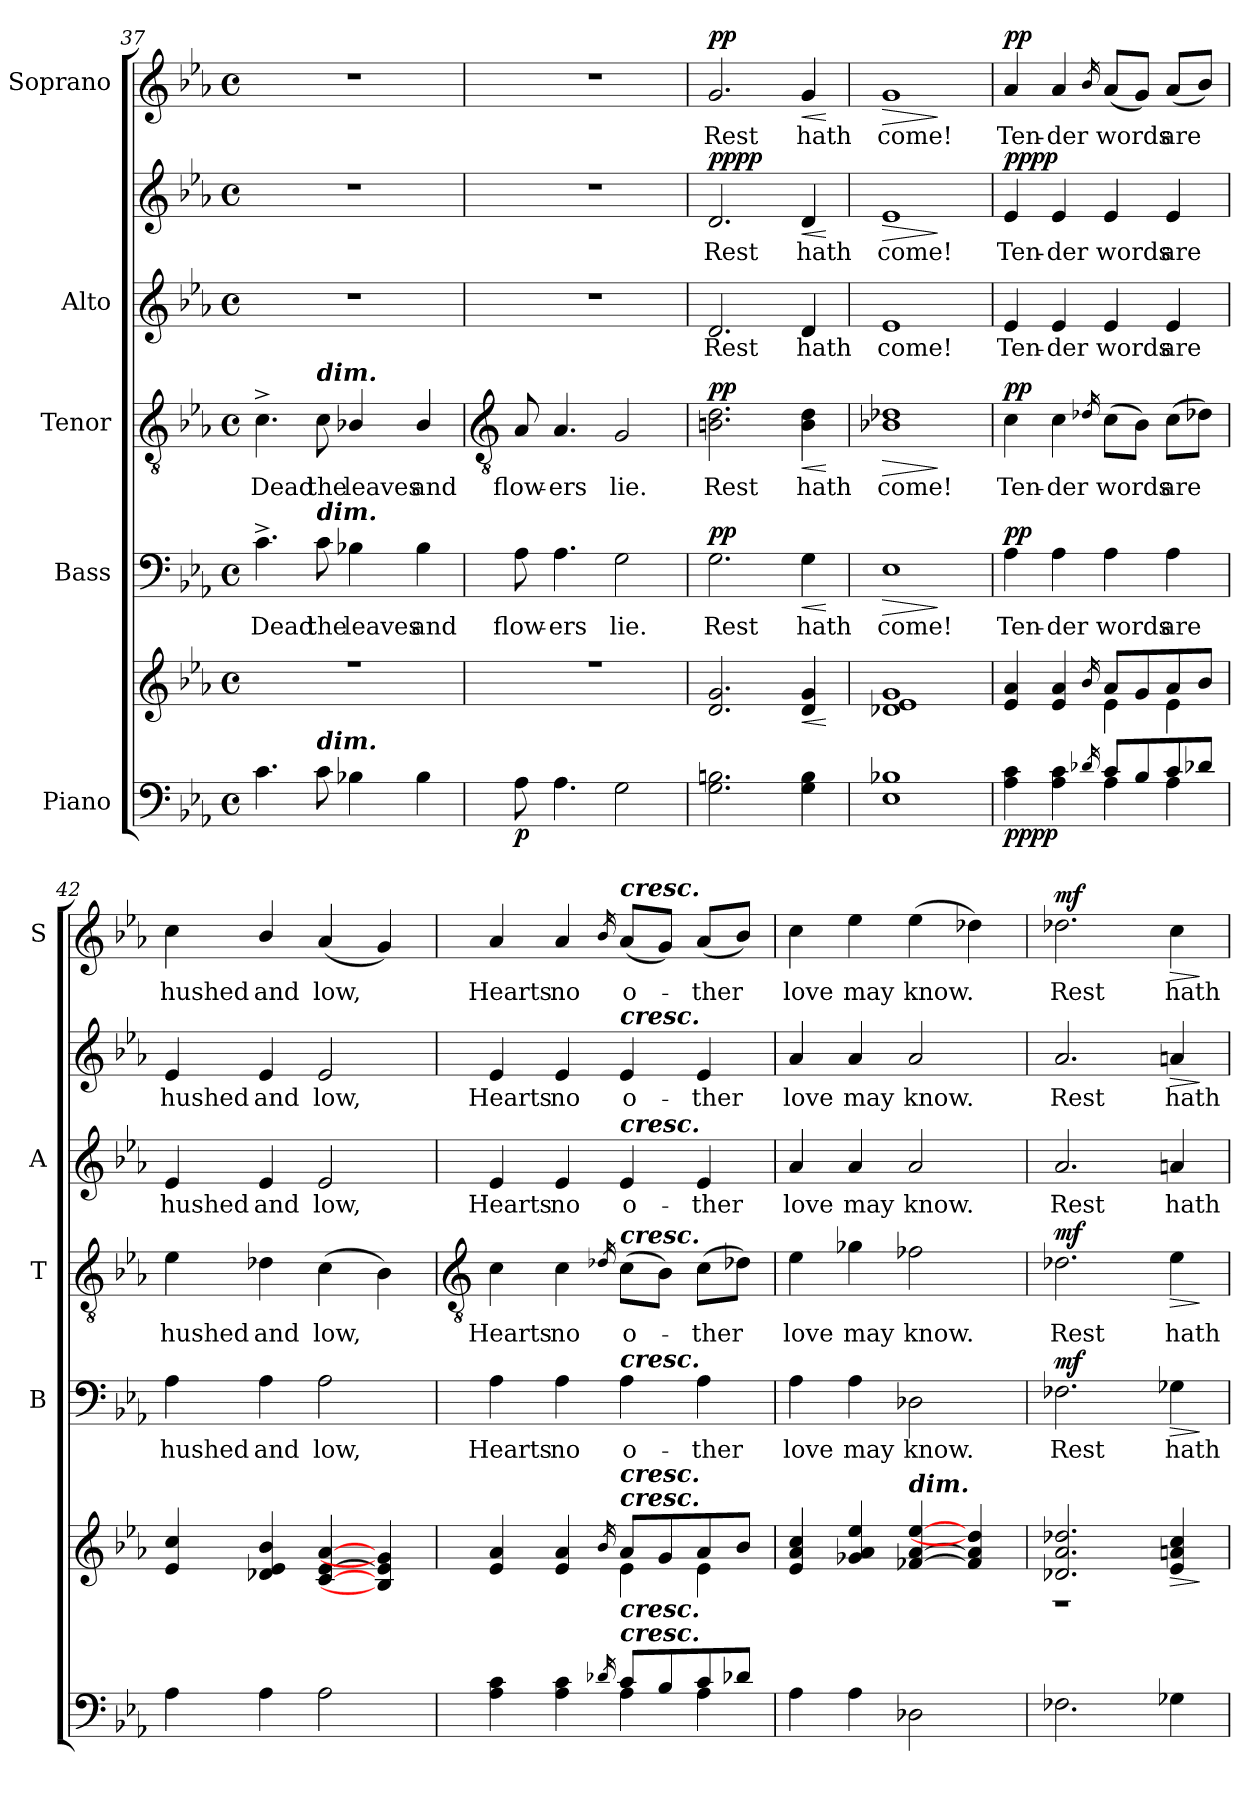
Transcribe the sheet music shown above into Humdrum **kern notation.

**kern	**kern	**dynam	**kern	**text	**dynam	**kern	**text	**dynam	**kern	**text	**kern	**text	**dynam	**kern	**text	**dynam
*part5	*part5	*part5	*part4	*part4	*part4	*part3	*part3	*part3	*part2	*part2	*part2	*part2	*part2	*part1	*part1	*part1
*staff7	*staff6	*staff6/7	*staff5	*staff5	*staff5	*staff4	*staff4	*staff4	*staff3	*staff3	*staff2	*staff2	*staff2/3	*staff1	*staff1	*staff1
*I"Piano	*	*	*I"Bass	*	*	*I"Tenor	*	*	*I"Alto	*	*	*	*	*I"Soprano	*	*
*	*	*	*I'B	*	*	*I'T	*	*	*I'A	*	*	*	*	*I'S	*	*
*clefF4	*clefG2	*	*clefF4	*	*	*clefGv2	*	*	*clefG2	*	*clefG2	*	*	*clefG2	*	*
*k[b-e-a-]	*k[b-e-a-]	*	*k[b-e-a-]	*	*	*k[b-e-a-]	*	*	*k[b-e-a-]	*	*k[b-e-a-]	*	*	*k[b-e-a-]	*	*
*E-:	*E-:	*	*E-:	*	*	*E-:	*	*	*E-:	*	*E-:	*	*	*E-:	*	*
*M4/4	*M4/4	*	*M4/4	*	*	*M4/4	*	*	*M4/4	*	*M4/4	*	*	*M4/4	*	*
*met(c)	*met(c)	*	*met(c)	*	*	*met(c)	*	*	*met(c)	*	*met(c)	*	*	*met(c)	*	*
=37	=37	=37	=37	=37	=37	=37	=37	=37	=37	=37	=37	=37	=37	=37	=37	=37
*	*^	*	*	*	*	*	*	*	*	*	*	*	*	*	*	*
!	!	!	!	!	!LO:LY:b	!	!	!LO:LY:b	!	!	!	!	!	!	!	!	!
4.c	1r	1ryy	.	4.c^	Dead	.	4.c^	Dead	.	1r	.	1r	.	.	1r	.	.
!	!	!	!	!	!	!	!LO:TX:a:Bi:t=dim.	!	!	!	!	!	!	!	!	!	!
!	!	!	!	!LO:TX:a:Bi:t=dim.	!	!	!	!	!	!	!	!	!	!	!	!	!
!LO:TX:a:Bi:t=dim.	!	!	!	!	!	!	!	!	!	!	!	!	!	!	!	!	!
!	!	!	!	!	!LO:LY:b	!	!	!LO:LY:b	!	!	!	!	!	!	!	!	!
8c	.	.	.	8c	the	.	8c	the	.	.	.	.	.	.	.	.	.
!	!	!	!	!	!LO:LY:b	!	!	!LO:LY:b	!	!	!	!	!	!	!	!	!
4B-X	.	.	.	4B-X	leaves	.	4B-X/	leaves	.	.	.	.	.	.	.	.	.
!	!	!	!	!	!LO:LY:b	!	!	!LO:LY:b	!	!	!	!	!	!	!	!	!
4B-	.	.	.	4B-	and	.	4B-/	and	.	.	.	.	.	.	.	.	.
!!LO:LB:g=z
=38	=38	=38	=38	=38	=38	=38	=38	=38	=38	=38	=38	=38	=38	=38	=38	=38	=38
*	*	*	*	*	*	*	*clefGv2	*	*	*	*	*	*	*	*	*	*
*^	*	*	*	*	*	*	*	*	*	*	*	*	*	*	*	*	*
!	!	!	!	!LO:DY:b=2	!	!LO:LY:b	!	!	!LO:LY:b	!	!	!	!	!	!	!	!	!
1ryy	8A-\	1r	1ryy	p	8A-	flow-	.	8A-	flow-	.	1r	.	1r	.	.	1r	.	.
!	!	!	!	!	!	!LO:LY:b	!	!	!LO:LY:b	!	!	!	!	!	!	!	!	!
.	4.A-\	.	.	.	4.A-	-ers	.	4.A-	-ers	.	.	.	.	.	.	.	.	.
!	!	!	!	!	!	!LO:LY:b	!	!	!LO:LY:b	!	!	!	!	!	!	!	!	!
.	2G\	.	.	.	2G	lie.	.	2G	lie.	.	.	.	.	.	.	.	.	.
=39	=39	=39	=39	=39	=39	=39	=39	=39	=39	=39	=39	=39	=39	=39	=39	=39	=39	=39
!	!	!	!	!LO:DY:b=2	!	!LO:LY:b	!	!	!LO:LY:b	!	!	!LO:LY:b	!	!LO:LY:b	!	!	!LO:LY:b	!
!	!	!	!	!LO:DY:n=1:b	!	!	!LO:DY:b	!	!	!LO:DY:b	!	!	!	!	!LO:DY:b=2	!	!	!
!	!	!	!	!	!	!	!	!	!	!	!	!	!	!	!LO:DY:n=1:b	!	!	!LO:DY:b
1ryy	2.G\ 2.Bn\	2.d 2.g	1ryy	pp pp	2.G	Rest	pp	2.Bn 2.d	Rest	pp	2.d	Rest	2.d	Rest	pp pp	2.g	Rest	pp
!	!	!	!	!LO:HP:b	!	!LO:LY:b	!LO:HP:b	!	!LO:LY:b	!LO:HP:b	!	!LO:LY:b	!	!LO:LY:b	!LO:HP:b	!	!LO:LY:b	!LO:HP:b
.	4G\ 4B\	4d 4g	.	<	4G	hath	<	4B 4d	hath	<	4d	hath	4d	hath	<	4g	hath	<
*v	*v	*	*	*	*	*	*	*	*	*	*	*	*	*	*	*	*	*
*	*v	*v	*	*	*	*	*	*	*	*	*	*	*	*	*	*	*
.	.	[	.	.	[	.	.	[	.	.	.	.	[	.	.	[
=40	=40	=40	=40	=40	=40	=40	=40	=40	=40	=40	=40	=40	=40	=40	=40	=40
*^	*	*	*	*	*	*	*	*	*	*	*	*	*	*	*	*
!	!	!	!LO:HP:b	!	!LO:LY:b	!LO:HP:b	!	!LO:LY:b	!LO:HP:b	!	!LO:LY:b	!	!LO:LY:b	!LO:HP:b	!	!LO:LY:b	!LO:HP:b
*	*	*^	*	*	*	*	*	*	*	*	*	*	*	*	*	*	*
1ryy	1E-\ 1B-X\	1d-X 1e- 1g	1ryy	>	1E-	come!	>	1B-X 1d-X	come!	>	1e-	come!	1e-	come!	>	1g	come!	>
*v	*v	*	*	*	*	*	*	*	*	*	*	*	*	*	*	*	*	*
*	*v	*v	*	*	*	*	*	*	*	*	*	*	*	*	*	*	*
.	.	]	.	.	]	.	.	]	.	.	.	.	]	.	.	]
=41	=41	=41	=41	=41	=41	=41	=41	=41	=41	=41	=41	=41	=41	=41	=41	=41
*^	*^	*	*	*	*	*	*	*	*	*	*	*	*	*	*	*
!	!	!	!	!LO:DY:b=2	!	!LO:LY:b	!	!	!LO:LY:b	!	!	!LO:LY:b	!	!LO:LY:b	!	!	!LO:LY:b	!
!	!	!	!	!LO:DY:n=1:b	!	!	!LO:DY:b	!	!	!LO:DY:b	!	!	!	!	!LO:DY:b=2	!	!	!
!	!	!	!	!	!	!	!	!	!	!	!	!	!	!	!LO:DY:n=1:b	!	!	!LO:DY:b
2ryy	4A-\ 4c\	4e- 4a-	2ryy	pp pp	4A-	Ten-	pp	4c	Ten-	pp	4e-	Ten-	4e-	Ten-	pp pp	4a-	Ten-	pp
!	!	!	!	!	!	!LO:LY:b	!	!	!LO:LY:b	!	!	!LO:LY:b	!	!LO:LY:b	!	!	!LO:LY:b	!
.	4A-\ 4c\	4e- 4a-	.	.	4A-	-der	.	4c	-der	.	4e-	-der	4e-	-der	.	4a-	-der	.
16qd-X/	.	16qb-/	.	.	.	.	.	16qd-X/	.	.	.	.	.	.	.	16qb-/	.	.
!	!	!	!	!	!	!LO:LY:b	!	!	!LO:LY:b	!	!	!LO:LY:b	!	!LO:LY:b	!	!	!LO:LY:b	!
8c/L	4A-\	8a-L	4e-\	.	4A-	words	.	(>8cL	words	.	4e-	words	4e-	words	.	(<8a-L	words	.
8B-/	.	8g	.	.	.	.	.	8B-J)	.	.	.	.	.	.	.	8gJ)	.	.
!	!	!	!	!	!	!LO:LY:b	!	!	!LO:LY:b	!	!	!LO:LY:b	!	!LO:LY:b	!	!	!LO:LY:b	!
8c/	4A-\	8a-	4e-\	.	4A-	are	.	(>8cL	are	.	4e-	are	4e-	are	.	(<8a-L	are	.
8d-/J	.	8b-J	.	.	.	.	.	8d-J)	.	.	.	.	.	.	.	8b-J)	.	.
=42	=42	=42	=42	=42	=42	=42	=42	=42	=42	=42	=42	=42	=42	=42	=42	=42	=42	=42
!	!	!	!	!	!	!LO:LY:b	!	!	!LO:LY:b	!	!	!LO:LY:b	!	!LO:LY:b	!	!	!LO:LY:b	!
1ryy	4A-\	4e- 4cc	1ryy	.	4A-	hushed	.	4e-	hushed	.	4e-	hushed	4e-	hushed	.	4cc	hushed	.
!	!	!	!	!	!	!LO:LY:b	!	!	!LO:LY:b	!	!	!LO:LY:b	!	!LO:LY:b	!	!	!LO:LY:b	!
.	4A-\	4d-X/ 4e-/ 4b-/	.	.	4A-	and	.	4d-X	and	.	4e-	and	4e-	and	.	4b-/	and	.
!	!	!	!	!	!	!LO:LY:b	!	!	!LO:LY:b	!	!	!LO:LY:b	!	!LO:LY:b	!	!	!LO:LY:b	!
.	2A-\	[4c [4e- [4a-	.	.	2A-	low,	.	(>4c	low,	.	2e-	low,	2e-	low,	.	(<4a-	low,	.
.	.	4B-] 4e-] 4g]	.	.	.	.	.	4B-)	.	.	.	.	.	.	.	4g)	.	.
!!LO:LB:g=z
=43	=43	=43	=43	=43	=43	=43	=43	=43	=43	=43	=43	=43	=43	=43	=43	=43	=43	=43
*	*	*	*	*	*	*	*	*clefGv2	*	*	*	*	*	*	*	*	*	*
!	!	!	!	!	!	!LO:LY:b	!	!	!LO:LY:b	!	!	!LO:LY:b	!	!LO:LY:b	!	!	!LO:LY:b	!
2ryy	4A-\ 4c\	4e- 4a-	2ryy	.	4A-	Hearts	.	4c	Hearts	.	4e-	Hearts	4e-	Hearts	.	4a-	Hearts	.
!	!	!	!	!	!	!LO:LY:b	!	!	!LO:LY:b	!	!	!LO:LY:b	!	!LO:LY:b	!	!	!LO:LY:b	!
.	4A-\ 4c\	4e- 4a-	.	.	4A-	no	.	4c	no	.	4e-	no	4e-	no	.	4a-	no	.
16qd-X/	.	16qb-/	.	.	.	.	.	16qd-X/	.	.	.	.	.	.	.	16qb-/	.	.
!	!	!	!	!	!	!	!	!	!	!	!	!	!	!	!	!LO:TX:a:Bi:t=cresc.	!	!
!	!	!	!	!	!	!	!	!	!	!	!	!	!LO:TX:a:Bi:t=cresc.	!	!	!	!	!
!	!	!	!	!	!	!	!	!	!	!	!LO:TX:a:Bi:t=cresc.	!	!	!	!	!	!	!
!	!	!	!	!	!	!	!	!LO:TX:a:Bi:t=cresc.	!	!	!	!	!	!	!	!	!	!
!	!	!	!	!	!LO:TX:a:Bi:t=cresc.	!	!	!	!	!	!	!	!	!	!	!	!	!
!	!	!LO:TX:a:Bi:t=cresc.	!	!	!	!	!	!	!	!	!	!	!	!	!	!	!	!
!	!	!LO:TX:a:Bi:t=cresc.	!	!	!	!	!	!	!	!	!	!	!	!	!	!	!	!
!LO:TX:a:Bi:t=cresc.	!	!	!	!	!	!	!	!	!	!	!	!	!	!	!	!	!	!
!LO:TX:a:Bi:t=cresc.	!	!	!	!	!	!	!	!	!	!	!	!	!	!	!	!	!	!
!	!	!	!	!	!	!LO:LY:b	!	!	!LO:LY:b	!	!	!LO:LY:b	!	!LO:LY:b	!	!	!LO:LY:b	!
8c/L	4A-\	8a-L	4e-\	.	4A-	o-	.	(>8cL	o-	.	4e-	o-	4e-	o-	.	(<8a-L	o-	.
8B-/	.	8g	.	.	.	.	.	8B-J)	.	.	.	.	.	.	.	8gJ)	.	.
!	!	!	!	!	!	!LO:LY:b	!	!	!LO:LY:b	!	!	!LO:LY:b	!	!LO:LY:b	!	!	!LO:LY:b	!
8c/	4A-\	8a-	4e-\	.	4A-	-ther	.	(>8cL	ther	.	4e-	-ther	4e-	-ther	.	(<8a-L	ther	.
8d-/J	.	8b-J	.	.	.	.	.	8d-XJ)	.	.	.	.	.	.	.	8b-J)	.	.
=44	=44	=44	=44	=44	=44	=44	=44	=44	=44	=44	=44	=44	=44	=44	=44	=44	=44	=44
!	!	!	!	!	!	!LO:LY:b	!	!	!LO:LY:b	!	!	!LO:LY:b	!	!LO:LY:b	!	!	!LO:LY:b	!
1ryy	4A-\	4e- 4a- 4cc	1ryy	.	4A-	love	.	4e-	love	.	4a-	love	4a-	love	.	4cc	love	.
!	!	!	!	!	!	!LO:LY:b	!	!	!LO:LY:b	!	!	!LO:LY:b	!	!LO:LY:b	!	!	!LO:LY:b	!
.	4A-\	4g-X 4a- 4ee-	.	.	4A-	may	.	4g-X	may	.	4a-	may	4a-	may	.	4ee-	may	.
!	!	!LO:TX:a:Bi:t=dim.	!	!	!	!	!	!	!	!	!	!	!	!	!	!	!	!
!	!	!	!	!	!	!LO:LY:b	!	!	!LO:LY:b	!	!	!LO:LY:b	!	!LO:LY:b	!	!	!LO:LY:b	!
.	2D-X\	[4f-X [4a- [4ee-	.	.	2D-X	know.	.	2f-X	know.	.	2a-	know.	2a-	know.	.	(>4ee-	know.	.
.	.	4f-] 4a-] 4dd-]	.	.	.	.	.	.	.	.	.	.	.	.	.	4dd-X)	.	.
=45	=45	=45	=45	=45	=45	=45	=45	=45	=45	=45	=45	=45	=45	=45	=45	=45	=45	=45
!	!	!	!	!LO:DY:b=2	!	!LO:LY:b	!	!	!LO:LY:b	!	!	!LO:LY:b	!	!LO:LY:b	!	!	!LO:LY:b	!
!	!	!	!	!LO:DY:n=1:b	!	!	!LO:DY:b	!	!	!LO:DY:b	!	!	!	!	!LO:DY:b=2	!	!	!
!	!	!	!	!	!	!	!	!	!	!	!	!	!	!	!LO:DY:n=1:b	!	!	!LO:DY:b
1ryy	2.F-X\	2.d-X 2.a- 2.dd-X	1r	mf mf	2.F-X	Rest	mf	2.d-X	Rest	mf	2.a-	Rest	2.a-	Rest	mf mf	2.dd-X	Rest	mf
!	!	!	!	!LO:HP:b	!	!LO:LY:b	!LO:HP:b	!	!LO:LY:b	!LO:HP:b	!	!LO:LY:b	!	!LO:LY:b	!LO:HP:b	!	!LO:LY:b	!LO:HP:b
.	4G-X\	4e- 4an 4cc	.	>	4G-X	hath	>	4e-	hath	>	4an	hath	4an	hath	>	4cc	hath	>
*v	*v	*	*	*	*	*	*	*	*	*	*	*	*	*	*	*	*	*
*	*v	*v	*	*	*	*	*	*	*	*	*	*	*	*	*	*	*
.	.	]	.	.	]	.	.	]	.	.	.	.	]	.	.	]
=	=	=	=	=	=	=	=	=	=	=	=	=	=	=	=	=
*-	*-	*-	*-	*-	*-	*-	*-	*-	*-	*-	*-	*-	*-	*-	*-	*-
